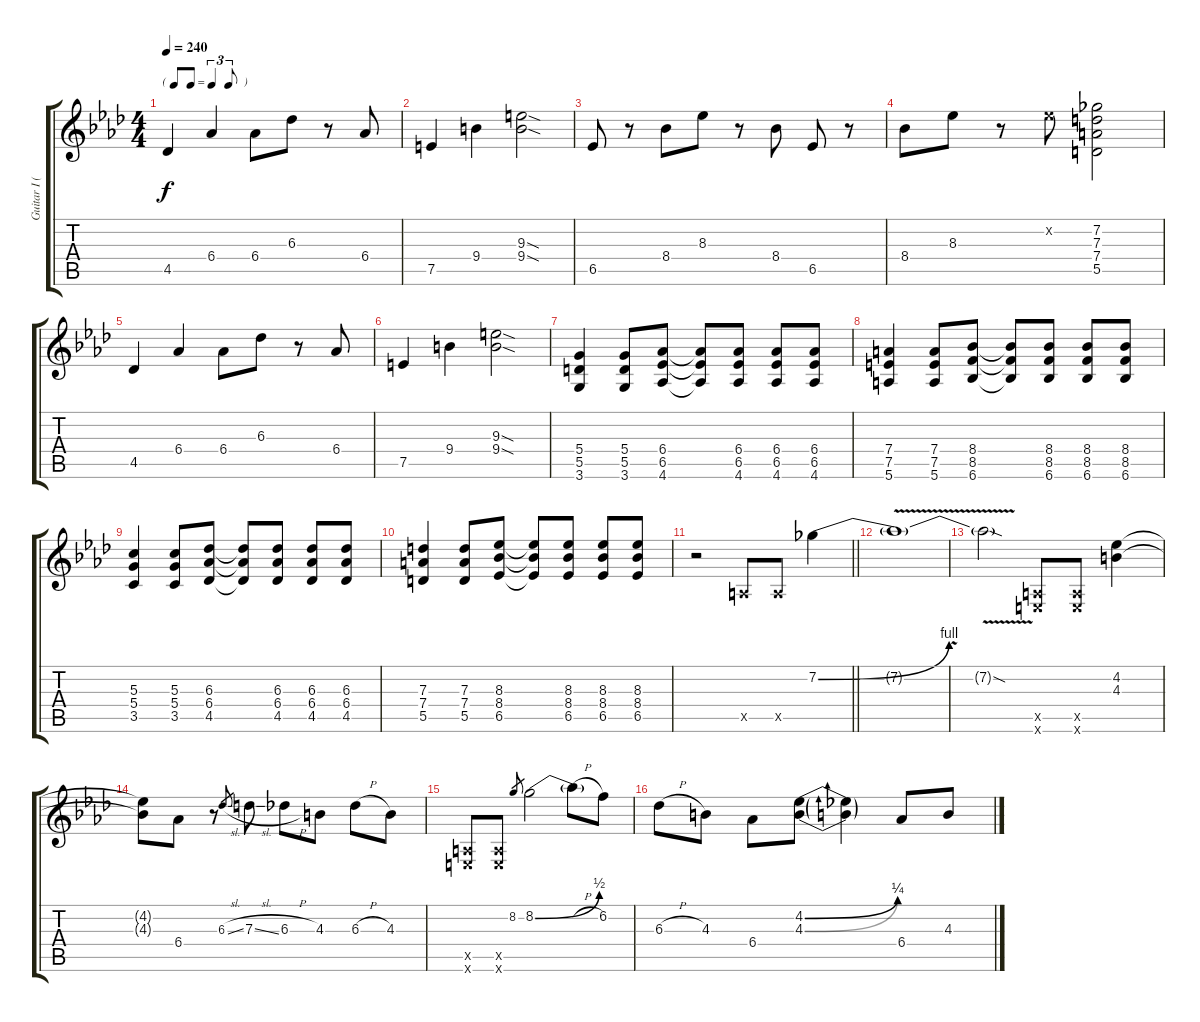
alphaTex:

\track ("Guitar I (Hirasawa Yui)" "Guitar I (") {instrument overdrivenguitar}
\staff {score tabs}
\tuning (E4 B3 G3 D3 A2 E2) {hide}
\ts (4 4)
\tf triplet8th
\tempo 240
\clef g2
\ks ab
4.5.4{dy f} 6.4.4 6.4.8 6.3.8 r.8 6.4.8 |
7.5.4 9.4.4 (9.3{sod} 9.4{sod}).2 |
6.5.8 r.8 8.4.8 8.3.8 r.8 8.4.8 6.5.8 r.8 |
8.4.8 8.3.8 r.8 4.2{x}.8 (7.2 7.3 7.4 5.5).2 |
4.5.4 6.4.4 6.4.8 6.3.8 r.8 6.4.8 |
7.5.4 9.4.4 (9.3{sod} 9.4{sod}).2 |
(5.4 5.5 3.6).4 (5.4 5.5 3.6).8 (6.4 6.5 4.6).8 (6.4{t} 6.5{t} 4.6{t}).8 (6.4 6.5 4.6).8 (6.4 6.5 4.6).8 (6.4 6.5 4.6).8 |
(7.4 7.5 5.6).4 (7.4 7.5 5.6).8 (8.4 8.5 6.6).8 (8.4{t} 8.5{t} 6.6{t}).8 (8.4 8.5 6.6).8 (8.4 8.5 6.6).8 (8.4 8.5 6.6).8 |
(5.3 5.4 3.5).4 (5.3 5.4 3.5).8 (6.3 6.4 4.5).8 (6.3{t} 6.4{t} 4.5{t}).8 (6.3 6.4 4.5).8 (6.3 6.4 4.5).8 (6.3 6.4 4.5).8 |
(7.3 7.4 5.5).4 (7.3 7.4 5.5).8 (8.3 8.4 6.5).8 (8.3{t} 8.4{t} 6.5{t}).8 (8.3 8.4 6.5).8 (8.3 8.4 6.5).8 (8.3 8.4 6.5).8 |
\barLineRight lightlight
r.2 0.5{x}.8 0.5{x}.8 7.2{be (bend 0 0 60 4)}.4{volume 16} |
7.2{v t}.1 |
7.2{sod t}.2 (0.5{x} 0.6{x}).8 (0.5{x} 0.6{x}).8 (4.2 4.3).4 |
(4.2{t} 4.3{t}).8 6.4.8 r.8 6.3{sl}.8{gr} 7.3{sl}.8 6.3{h}.8 4.3.8 6.3{h}.8 4.3.8 |
(0.5{x} 0.6{x}).8 (0.5{x} 0.6{x}).8 8.2.8{gr} 8.2{be (bend 0 0 60 2)}.2 8.2{h t}.8 6.2.8 |
6.3{h}.8 4.3.8 6.4.8 (4.2{be (bend 0 0 60 1)} 4.3{be (bend 0 0 60 1)}).8 (4.2{t} 4.3{t}).4 6.4.8 4.3.8
